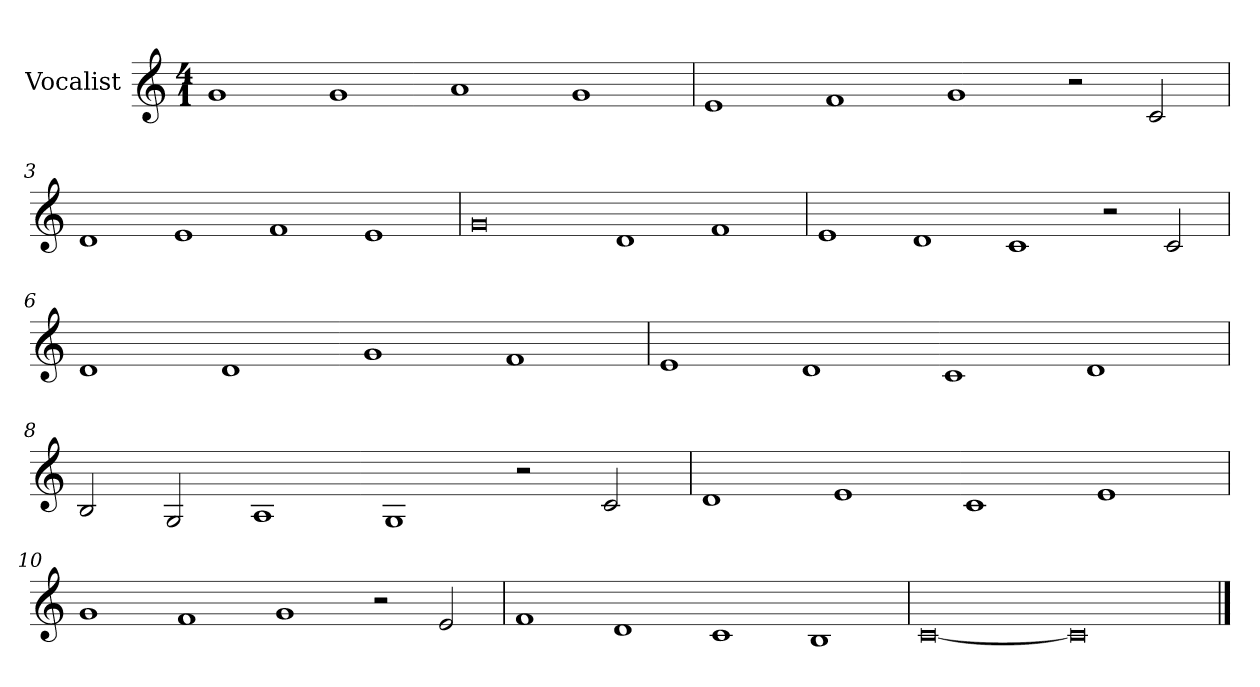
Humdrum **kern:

**kern
*part1
*staff1
*I"Vocalist
*k[]
*C:
*M4/1
=1
1g
1g
1a
1g
=2
1e
1f
1g
2r
2c
=3
1d
1e
1f
1e
=4
0g
1d
1f
=5
1e
1d
1c
2r
2c
=6
1d
1d
1g
1f
=7
1e
1d
1c
1d
=8
2B
2G
1A
1G
2r
2c
=9
1d
1e
1c
1e
=10
1g
1f
1g
2r
2e
=11
1f
1d
1c
1B
=12
[0c
0c]
==
*-
